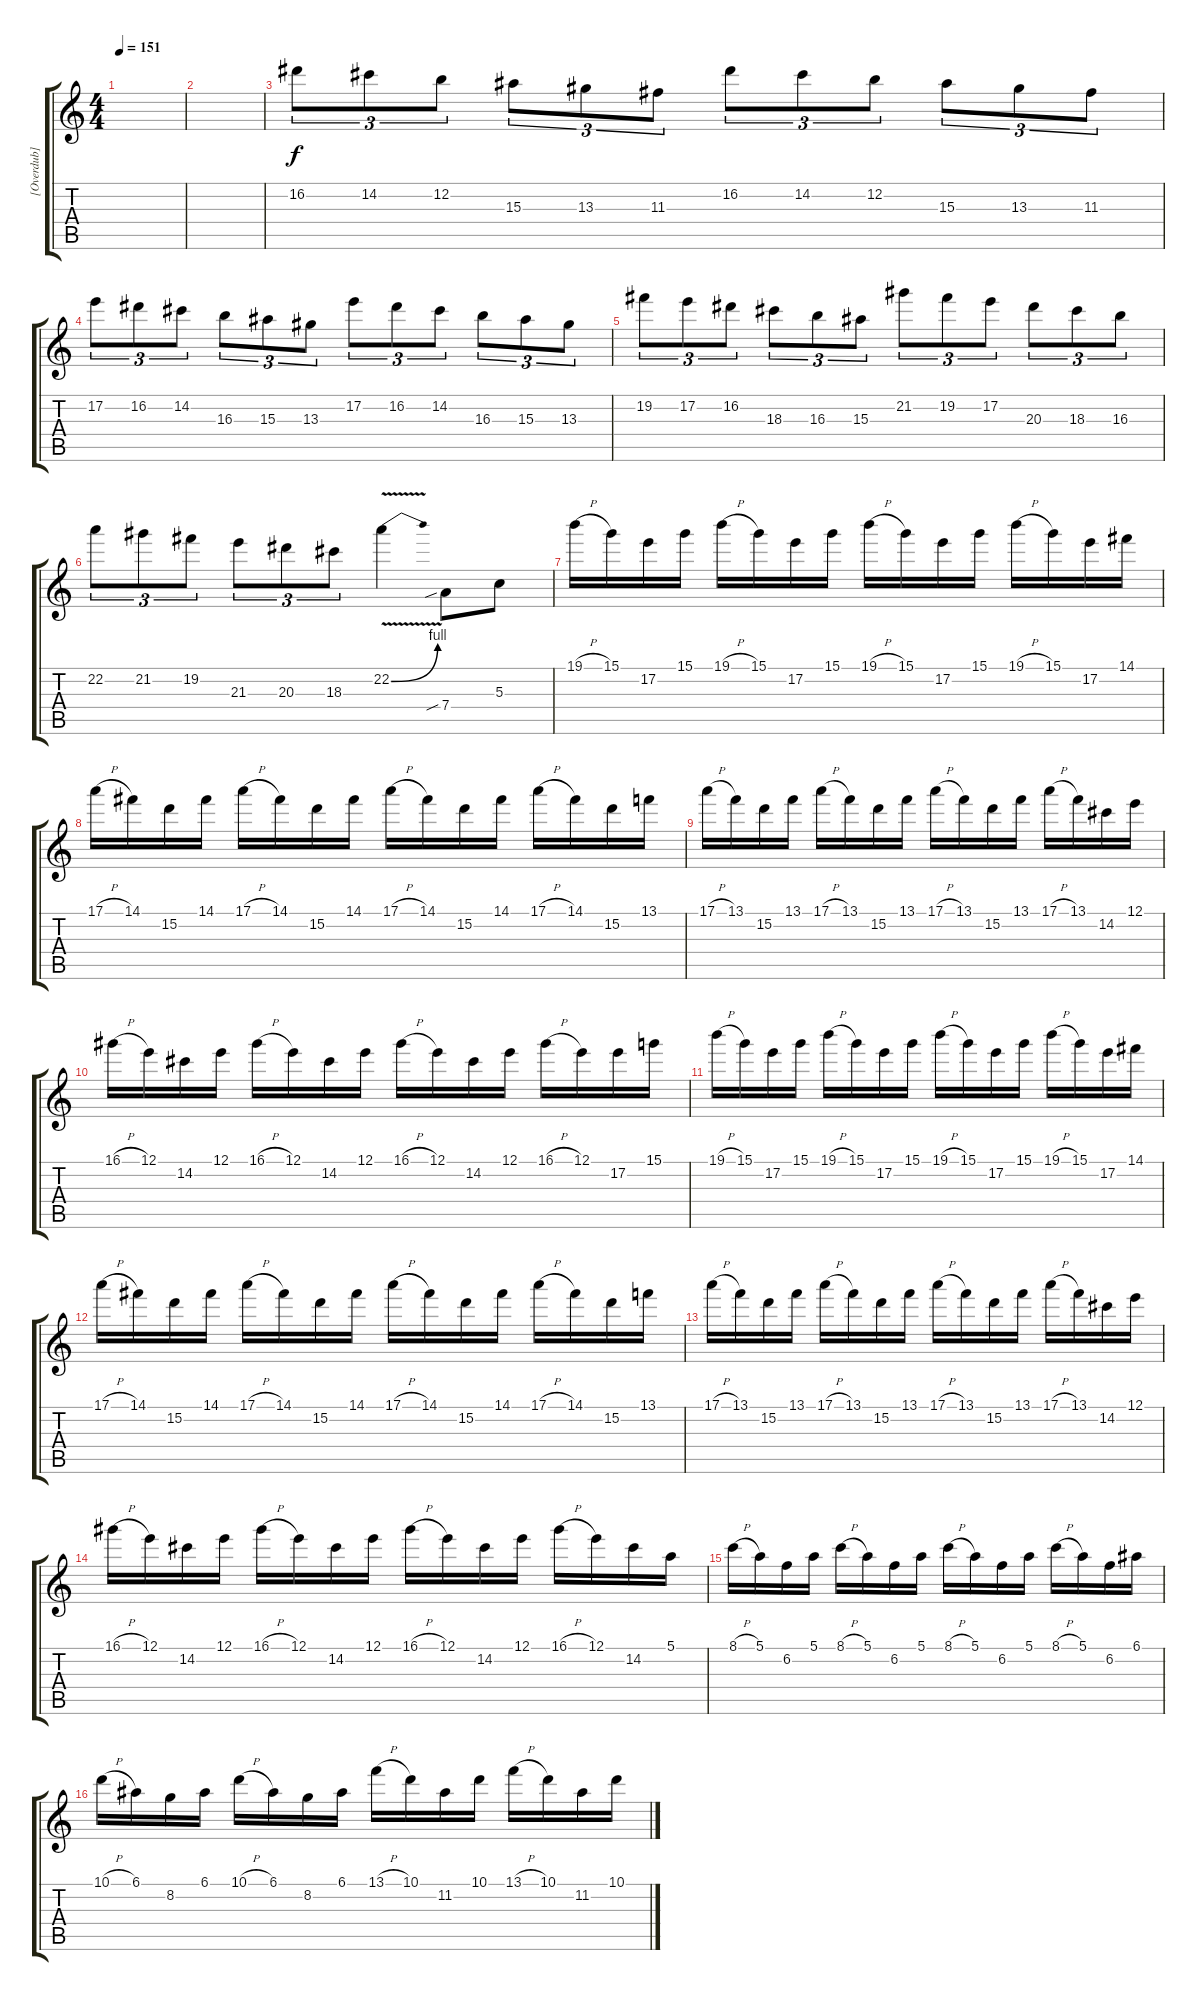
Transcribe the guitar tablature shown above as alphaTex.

\track ("[Overdub]" "[Overdub]") {instrument distortionguitar}
\staff {score tabs}
\tuning (E4 B3 G3 D3 A2 E2) {hide}
\ts (4 4)
\tempo 151
\clef g2
\ks c
|
|
16.2.8{tu (3 2) volume 14 balance 8} 14.2.8{tu (3 2)} 12.2.8{tu (3 2)} 15.3.8{tu (3 2)} 13.3.8{tu (3 2)} 11.3.8{tu (3 2)} 16.2.8{tu (3 2)} 14.2.8{tu (3 2)} 12.2.8{tu (3 2)} 15.3.8{tu (3 2)} 13.3.8{tu (3 2)} 11.3.8{tu (3 2)} |
17.2.8{tu (3 2)} 16.2.8{tu (3 2)} 14.2.8{tu (3 2)} 16.3.8{tu (3 2)} 15.3.8{tu (3 2)} 13.3.8{tu (3 2)} 17.2.8{tu (3 2)} 16.2.8{tu (3 2)} 14.2.8{tu (3 2)} 16.3.8{tu (3 2)} 15.3.8{tu (3 2)} 13.3.8{tu (3 2)} |
19.2.8{tu (3 2)} 17.2.8{tu (3 2)} 16.2.8{tu (3 2)} 18.3.8{tu (3 2)} 16.3.8{tu (3 2)} 15.3.8{tu (3 2)} 21.2.8{tu (3 2)} 19.2.8{tu (3 2)} 17.2.8{tu (3 2)} 20.3.8{tu (3 2)} 18.3.8{tu (3 2)} 16.3.8{tu (3 2)} |
22.2.8{tu (3 2)} 21.2.8{tu (3 2)} 19.2.8{tu (3 2)} 21.3.8{tu (3 2)} 20.3.8{tu (3 2)} 18.3.8{tu (3 2)} 22.2{be (bend 0 0 60 4) v}.4 7.4{sib}.8 5.3.8 |
19.1{h}.16{volume 13 balance 15} 15.1.16 17.2.16 15.1.16 19.1{h}.16 15.1.16 17.2.16 15.1.16 19.1{h}.16 15.1.16 17.2.16 15.1.16 19.1{h}.16 15.1.16 17.2.16 14.1.16 |
17.1{h}.16 14.1.16 15.2.16 14.1.16 17.1{h}.16 14.1.16 15.2.16 14.1.16 17.1{h}.16 14.1.16 15.2.16 14.1.16 17.1{h}.16 14.1.16 15.2.16 13.1.16 |
17.1{h}.16 13.1.16 15.2.16 13.1.16 17.1{h}.16 13.1.16 15.2.16 13.1.16 17.1{h}.16 13.1.16 15.2.16 13.1.16 17.1{h}.16 13.1.16 14.2.16 12.1.16 |
16.1{h}.16 12.1.16 14.2.16 12.1.16 16.1{h}.16 12.1.16 14.2.16 12.1.16 16.1{h}.16 12.1.16 14.2.16 12.1.16 16.1{h}.16 12.1.16 17.2.16 15.1.16 |
19.1{h}.16 15.1.16 17.2.16 15.1.16 19.1{h}.16 15.1.16 17.2.16 15.1.16 19.1{h}.16 15.1.16 17.2.16 15.1.16 19.1{h}.16 15.1.16 17.2.16 14.1.16 |
17.1{h}.16 14.1.16 15.2.16 14.1.16 17.1{h}.16 14.1.16 15.2.16 14.1.16 17.1{h}.16 14.1.16 15.2.16 14.1.16 17.1{h}.16 14.1.16 15.2.16 13.1.16 |
17.1{h}.16 13.1.16 15.2.16 13.1.16 17.1{h}.16 13.1.16 15.2.16 13.1.16 17.1{h}.16 13.1.16 15.2.16 13.1.16 17.1{h}.16 13.1.16 14.2.16 12.1.16 |
16.1{h}.16 12.1.16 14.2.16 12.1.16 16.1{h}.16 12.1.16 14.2.16 12.1.16 16.1{h}.16 12.1.16 14.2.16 12.1.16 16.1{h}.16 12.1.16 14.2.16 5.1.16 |
8.1{h}.16 5.1.16 6.2.16 5.1.16 8.1{h}.16 5.1.16 6.2.16 5.1.16 8.1{h}.16 5.1.16 6.2.16 5.1.16 8.1{h}.16 5.1.16 6.2.16 6.1.16 |
10.1{h}.16 6.1.16 8.2.16 6.1.16 10.1{h}.16 6.1.16 8.2.16 6.1.16 13.1{h}.16 10.1.16 11.2.16 10.1.16 13.1{h}.16 10.1.16 11.2.16 10.1.16
